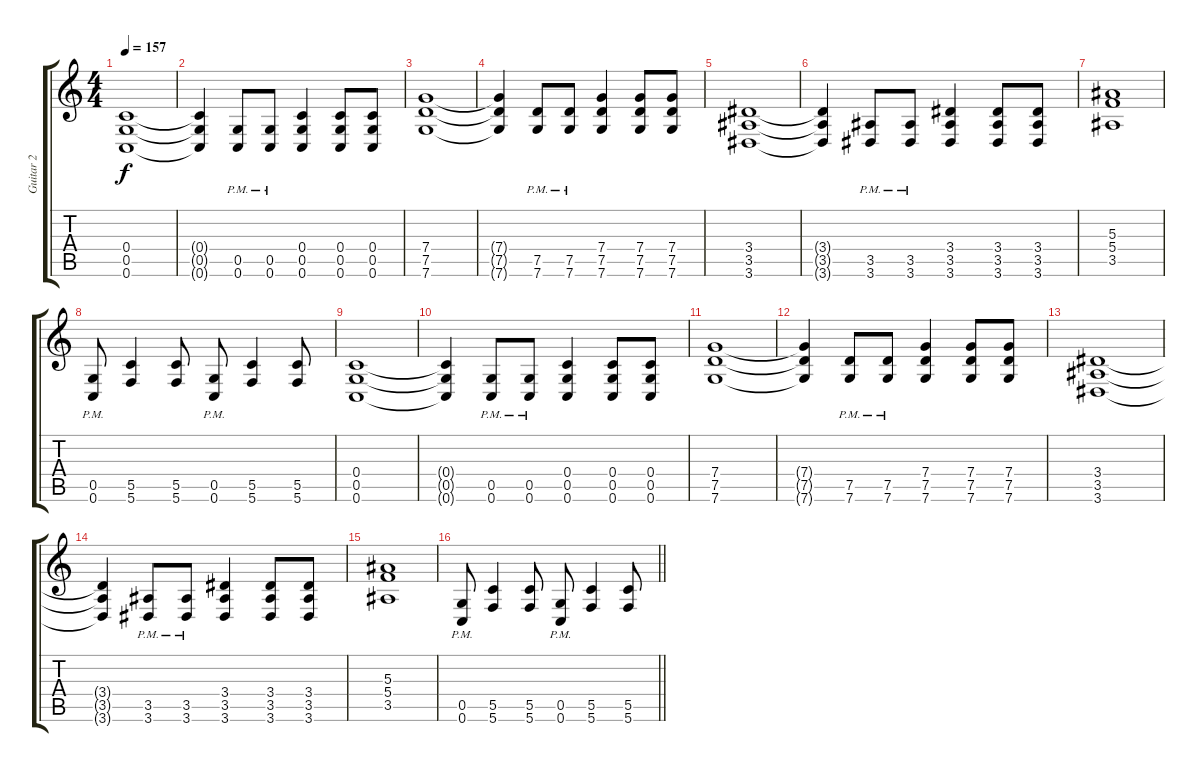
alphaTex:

\track ("Guitar 2" "Guitar 2") {instrument distortionguitar}
\staff {score tabs}
\tuning (D4 A3 F3 C3 G2 C2) {hide}
\ts (4 4)
\tempo 157
\clef g2
\ks c
(0.4 0.5 0.6).1{dy f} |
(0.4{t} 0.5{t} 0.6{t}).4 (0.5{pm} 0.6{pm}).8 (0.5{pm} 0.6{pm}).8 (0.4 0.5 0.6).4 (0.4 0.5 0.6).8 (0.4 0.5 0.6).8 |
(7.4 7.5 7.6).1 |
(7.4{t} 7.5{t} 7.6{t}).4 (7.5{pm} 7.6{pm}).8 (7.5{pm} 7.6{pm}).8 (7.4 7.5 7.6).4 (7.4 7.5 7.6).8 (7.4 7.5 7.6).8 |
(3.4 3.5 3.6).1 |
(3.4{t} 3.5{t} 3.6{t}).4 (3.5{pm} 3.6{pm}).8 (3.5{pm} 3.6{pm}).8 (3.4 3.5 3.6).4 (3.4 3.5 3.6).8 (3.4 3.5 3.6).8 |
(5.3 5.4 3.5).1 |
(0.5{pm} 0.6{pm}).8 (5.5 5.6).4 (5.5 5.6).8 (0.5{pm} 0.6{pm}).8 (5.5 5.6).4 (5.5 5.6).8 |
(0.4 0.5 0.6).1 |
(0.4{t} 0.5{t} 0.6{t}).4 (0.5{pm} 0.6{pm}).8 (0.5{pm} 0.6{pm}).8 (0.4 0.5 0.6).4 (0.4 0.5 0.6).8 (0.4 0.5 0.6).8 |
(7.4 7.5 7.6).1 |
(7.4{t} 7.5{t} 7.6{t}).4 (7.5{pm} 7.6{pm}).8 (7.5{pm} 7.6{pm}).8 (7.4 7.5 7.6).4 (7.4 7.5 7.6).8 (7.4 7.5 7.6).8 |
(3.4 3.5 3.6).1 |
(3.4{t} 3.5{t} 3.6{t}).4 (3.5{pm} 3.6{pm}).8 (3.5{pm} 3.6{pm}).8 (3.4 3.5 3.6).4 (3.4 3.5 3.6).8 (3.4 3.5 3.6).8 |
(5.3 5.4 3.5).1 |
\barLineRight lightlight
(0.5{pm} 0.6{pm}).8 (5.5 5.6).4 (5.5 5.6).8 (0.5{pm} 0.6{pm}).8 (5.5 5.6).4 (5.5 5.6).8
